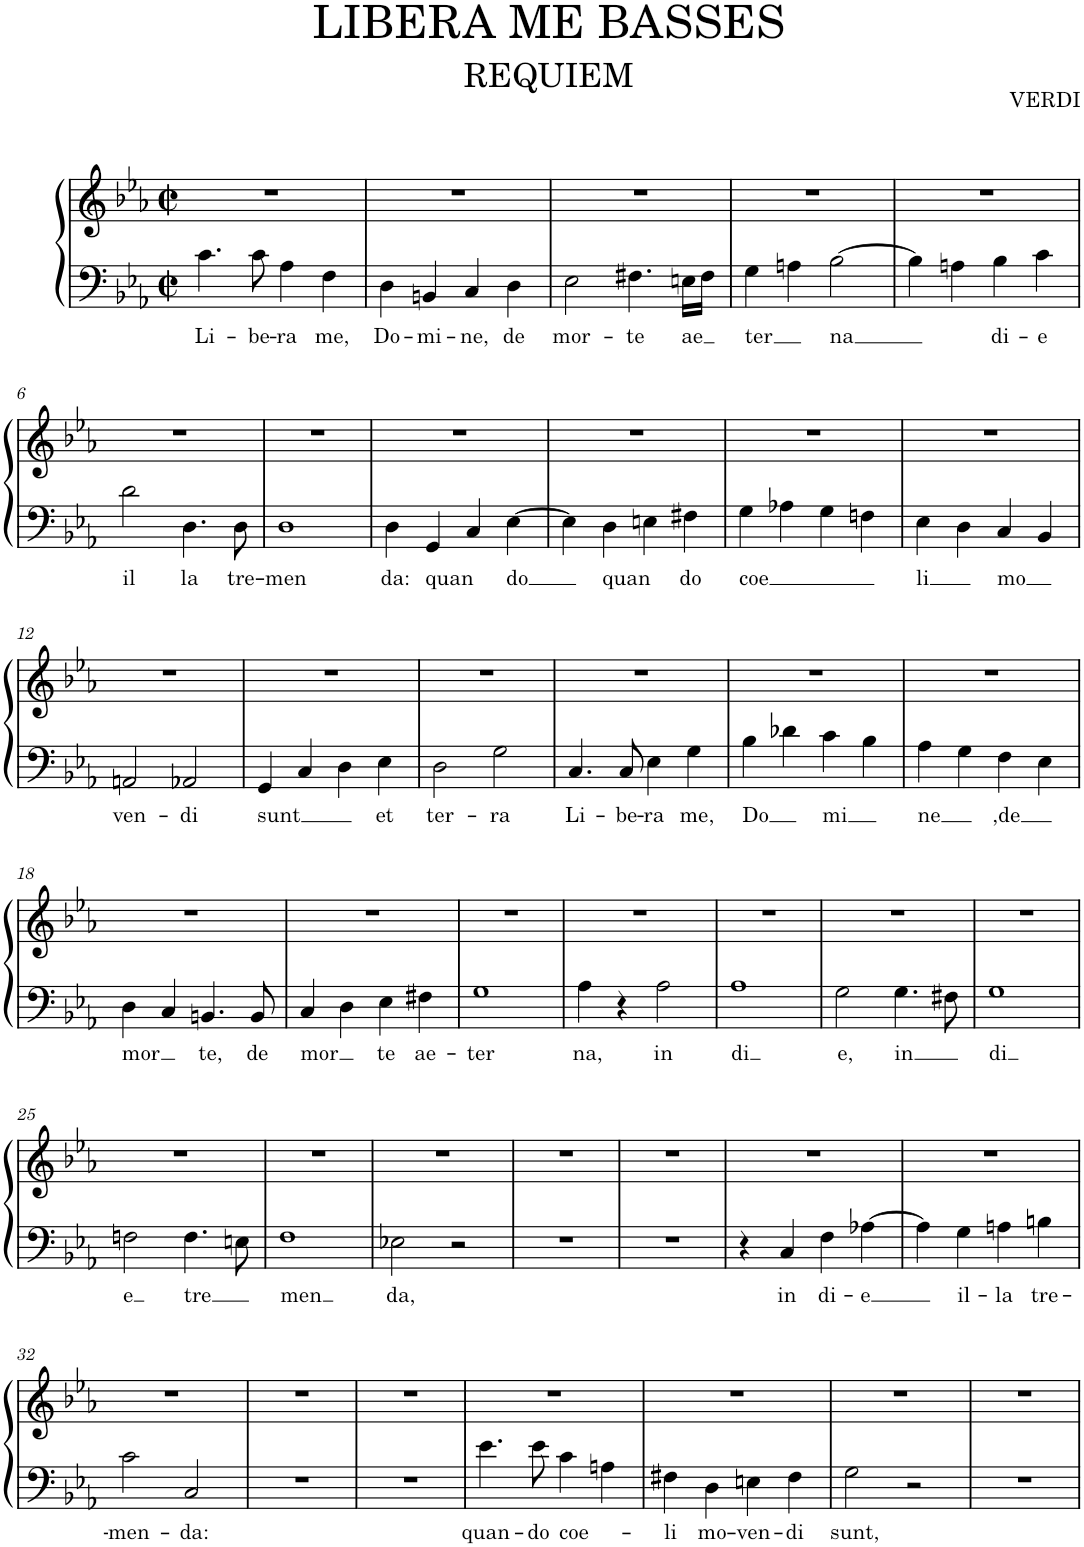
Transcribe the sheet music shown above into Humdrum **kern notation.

**kern	**text	**kern
*part1	*part1	*part1
*staff2	*staff2	*staff1
*I"Piano	*	*
*I'Pno.	*	*
*clefF4	*	*clefG2
*k[b-e-a-]	*	*k[b-e-a-]
*M2/2	*	*M2/2
*met(c|)	*	*met(c|)
=1	=1	=1
!	!LO:LY:b	!
4.c\	Li-	1r
!	!LO:LY:b	!
8c\	-be-	.
!	!LO:LY:b	!
4A-\	-ra	.
!	!LO:LY:b	!
4F\	me,	.
=2	=2	=2
!	!LO:LY:b	!
4D\	Do-	1r
!	!LO:LY:b	!
4BBn/	-mi-	.
!	!LO:LY:b	!
4C/	-ne,	.
!	!LO:LY:b	!
4D\	de	.
=3	=3	=3
!	!LO:LY:b	!
2E-\	mor-	1r
!	!LO:LY:b	!
4.F#X\	-te	.
!	!LO:LY:b	!
16En\LL	ae	.
16F#\JJ	.	.
=4	=4	=4
!	!LO:LY:b	!
4G\	ter	1r
4An\	.	.
!	!LO:LY:b	!
[2B-\	na	.
=5	=5	=5
4B-\]	.	1r
4An\	.	.
!	!LO:LY:b	!
4B-\	di-	.
!	!LO:LY:b	!
4c\	-e	.
!!LO:LB:g=z
=6	=6	=6
!	!LO:LY:b	!
2d\	il	1r
!	!LO:LY:b	!
4.D\	la	.
!	!LO:LY:b	!
8D\	tre-	.
=7	=7	=7
!	!LO:LY:b	!
1D	-men	1r
=8	=8	=8
!	!LO:LY:b	!
4D\	da:	1r
!	!LO:LY:b	!
4GG/	quan	.
4C/	.	.
!	!LO:LY:b	!
[4E-\	do	.
=9	=9	=9
4E-\]	.	1r
!	!LO:LY:b	!
4D\	quan	.
4En\	.	.
!	!LO:LY:b	!
4F#X\	do	.
=10	=10	=10
!	!LO:LY:b	!
4G\	coe	1r
4A-X\	.	.
4G\	.	.
4Fn\	.	.
=11	=11	=11
!	!LO:LY:b	!
4E-\	li	1r
4D\	.	.
!	!LO:LY:b	!
4C/	mo	.
4BB-/	.	.
!!LO:LB:g=z
=12	=12	=12
!	!LO:LY:b	!
2AAn/	ven-	1r
!	!LO:LY:b	!
2AA-X/	-di	.
=13	=13	=13
!	!LO:LY:b	!
4GG/	sunt	1r
4C/	.	.
4D\	.	.
!	!LO:LY:b	!
4E-\	et	.
=14	=14	=14
!	!LO:LY:b	!
2D\	ter-	1r
!	!LO:LY:b	!
2G\	-ra	.
=15	=15	=15
!	!LO:LY:b	!
4.C/	Li-	1r
!	!LO:LY:b	!
8C/	-be-	.
!	!LO:LY:b	!
4E-\	-ra	.
!	!LO:LY:b	!
4G\	me,	.
=16	=16	=16
!	!LO:LY:b	!
4B-\	Do	1r
4d-X\	.	.
!	!LO:LY:b	!
4c\	mi	.
4B-\	.	.
=17	=17	=17
!	!LO:LY:b	!
4A-\	ne	1r
4G\	.	.
!	!LO:LY:b	!
4F\	,de	.
4E-\	.	.
!!LO:LB:g=z
=18	=18	=18
!	!LO:LY:b	!
4D\	mor	1r
4C/	.	.
!	!LO:LY:b	!
4.BBn/	te,	.
!	!LO:LY:b	!
8BB/	de	.
=19	=19	=19
!	!LO:LY:b	!
4C/	mor	1r
4D\	.	.
!	!LO:LY:b	!
4E-\	te	.
!	!LO:LY:b	!
4F#X\	ae-	.
=20	=20	=20
!	!LO:LY:b	!
1G	-ter	1r
=21	=21	=21
!	!LO:LY:b	!
4A-\	na,	1r
4r	.	.
!	!LO:LY:b	!
2A-\	in	.
=22	=22	=22
!	!LO:LY:b	!
1A-	di	1r
=23	=23	=23
!	!LO:LY:b	!
2G\	e,	1r
!	!LO:LY:b	!
4.G\	in	.
8F#X\	.	.
=24	=24	=24
!	!LO:LY:b	!
1G	di	1r
!!LO:LB:g=z
=25	=25	=25
!	!LO:LY:b	!
2Fn\	e	1r
!	!LO:LY:b	!
4.F\	tre	.
8En\	.	.
=26	=26	=26
!	!LO:LY:b	!
1F	men	1r
=27	=27	=27
!	!LO:LY:b	!
2E-X\	da,	1r
2r	.	.
=28	=28	=28
1r	.	1r
=29	=29	=29
1r	.	1r
=30	=30	=30
4r	.	1r
!	!LO:LY:b	!
4C/	in	.
!	!LO:LY:b	!
4F\	di-	.
!	!LO:LY:b	!
[4A-X\	-e	.
=31	=31	=31
4A-\]	.	1r
!	!LO:LY:b	!
4G\	il-	.
!	!LO:LY:b	!
4An\	-la	.
!	!LO:LY:b	!
4Bn\	tre-	.
!!LO:LB:g=z
=32	=32	=32
!	!LO:LY:b	!
2c\	-men-	1r
!	!LO:LY:b	!
2C/	-da:	.
=33	=33	=33
1r	.	1r
=34	=34	=34
1r	.	1r
=35	=35	=35
!	!LO:LY:b	!
4.e-\	quan-	1r
!	!LO:LY:b	!
8e-\	-do	.
!	!LO:LY:b	!
4c\	coe-	.
4An\	.	.
=36	=36	=36
!	!LO:LY:b	!
4F#X\	-li	1r
!	!LO:LY:b	!
4D\	mo-	.
!	!LO:LY:b	!
4En\	-ven-	.
!	!LO:LY:b	!
4F#\	-di	.
=37	=37	=37
!	!LO:LY:b	!
2G\	sunt,	1r
2r	.	.
=38	=38	=38
1r	.	1r
=	=	=
*-	*-	*-
